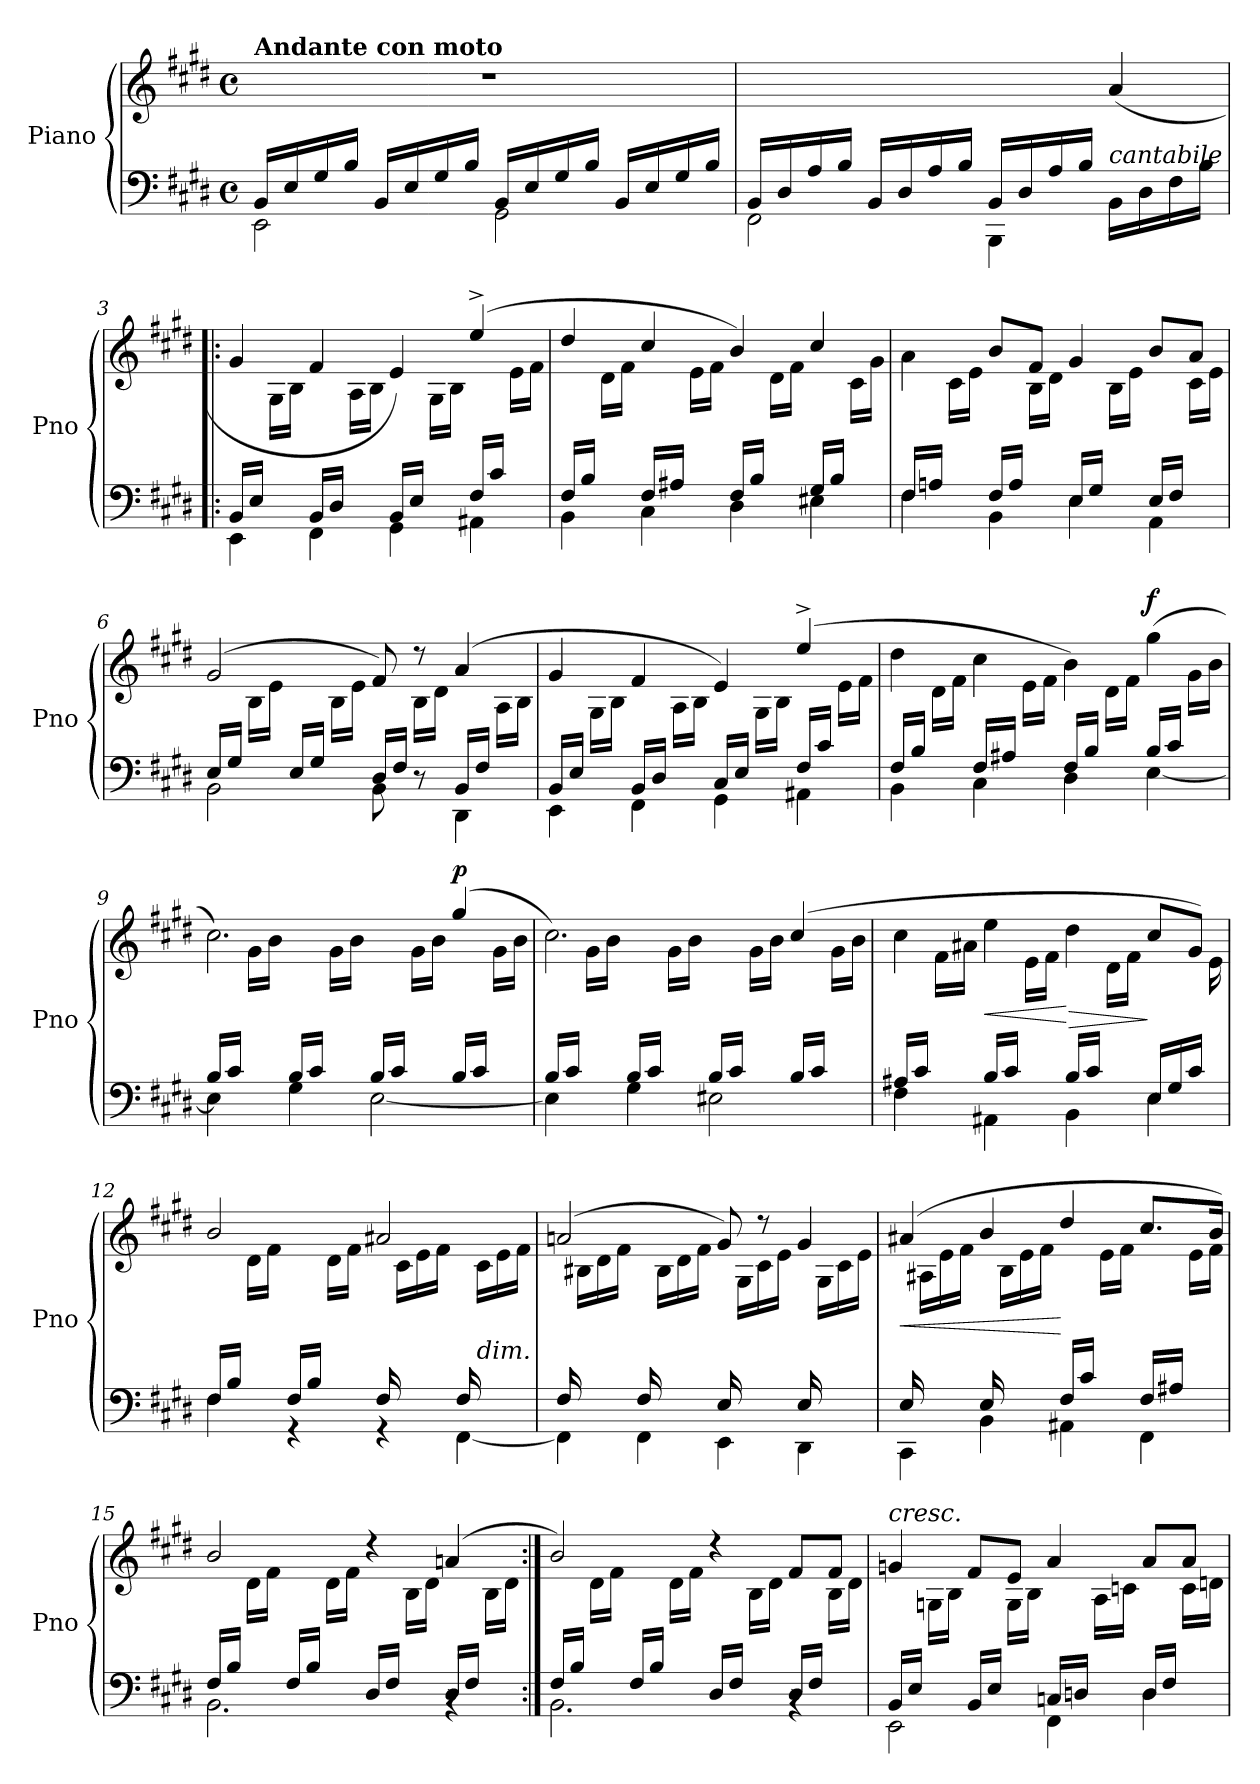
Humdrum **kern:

**kern	**kern	**dynam
*part1	*part1	*part1
*staff2	*staff1	*staff1/2
*I"Piano	*	*
*I'Pno	*	*
*clefF4	*clefG2	*
*k[f#c#g#d#]	*k[f#c#g#d#]	*
*M4/4	*M4/4	*
*met(c)	*met(c)	*
=1	=1	=1
*^	*	*
!	!	!LO:TX:a:B:t=Andante con moto	!
16BB/LL	2EE\	1r	.
16E/	.	.	.
16G#/	.	.	.
16B/JJ	.	.	.
16BB/LL	.	.	.
16E/	.	.	.
16G#/	.	.	.
16B/JJ	.	.	.
16BB/LL	2GG#\	.	.
16E/	.	.	.
16G#/	.	.	.
16B/JJ	.	.	.
16BB/LL	.	.	.
16E/	.	.	.
16G#/	.	.	.
16B/JJ	.	.	.
=2	=2	=2	=2
*	*	*^	*
16BB/LL	2FF#\	1ryy	2.ryy	.
16D#/	.	.	.	.
16A/	.	.	.	.
16B/JJ	.	.	.	.
16BB/LL	.	.	.	.
16D#/	.	.	.	.
16A/	.	.	.	.
16B/JJ	.	.	.	.
16BB/LL	4BBB\	.	.	.
16D#/	.	.	.	.
16A/	.	.	.	.
16B/JJ	.	.	.	.
!LO:TX:a:i:t=cantabile	!	!	!	!
16BB\LL	4ryy	.	(>4a/	.
16D#\	.	.	.	.
16F#\	.	.	.	.
16B\JJ	.	.	.	.
=3!|:	=3!|:	=3!|:	=3!|:	=3!|:
16BB/LL	4EE\	4g#/	8ryy	.
16E/JJ	.	.	.	.
8ryy	.	.	16G#\LL	.
.	.	.	16B\JJ	.
16BB/LL	4FF#\	4f#/	8ryy	.
16D#/JJ	.	.	.	.
8ryy	.	.	16A\LL	.
.	.	.	16B\JJ	.
16BB/LL	4GG#\	4e/)	8ryy	.
16E/JJ	.	.	.	.
8ryy	.	.	16G#\LL	.
.	.	.	16B\JJ	.
16F#/LL	4AA#X\	(>4ee^/	8ryy	.
16c#/JJ	.	.	.	.
8ryy	.	.	16e\LL	.
.	.	.	16f#\JJ	.
!!LO:LB:g=z	!!
=4	=4	=4	=4	=4
16F#/LL	4BB\	4dd#/	8ryy	.
16B/JJ	.	.	.	.
8ryy	.	.	16d#\LL	.
.	.	.	16f#\JJ	.
16F#/LL	4C#\	4cc#/	8ryy	.
16A#X/JJ	.	.	.	.
8ryy	.	.	16e\LL	.
.	.	.	16f#\JJ	.
16F#/LL	4D#\	4b/)	8ryy	.
16B/JJ	.	.	.	.
8ryy	.	.	16d#\LL	.
.	.	.	16f#\JJ	.
16G#/LL	4E#X\	4cc#/	8ryy	.
16B/JJ	.	.	.	.
8ryy	.	.	16c#\LL	.
.	.	.	16g#\JJ	.
=5	=5	=5	=5	=5
16F#/LL	4F#\	4a\	8ryy	.
16An/JJ	.	.	.	.
8ryy	.	.	16c#\LL	.
.	.	.	16e\JJ	.
16F#/LL	4BB\	8b/L	8ryy	.
16A/JJ	.	.	.	.
8ryy	.	8f#/J	16B\LL	.
.	.	.	16d#\JJ	.
16E/LL	4E\	4g#/	8ryy	.
16G#/JJ	.	.	.	.
8ryy	.	.	16B\LL	.
.	.	.	16e\JJ	.
16E/LL	4AA\	8b/L	8ryy	.
16F#/JJ	.	.	.	.
8ryy	.	8a/J	16c#\LL	.
.	.	.	16e\JJ	.
=6	=6	=6	=6	=6
16E/LL	2BB\	(>2g#/	8ryy	.
16G#/JJ	.	.	.	.
8ryy	.	.	16B\LL	.
.	.	.	16e\JJ	.
16E/LL	.	.	8ryy	.
16G#/JJ	.	.	.	.
8ryy	.	.	16B\LL	.
.	.	.	16e\JJ	.
16D#/LL	8BB\	8f#/)	8ryy	.
16F#/JJ	.	.	.	.
8ryy	8r	8r	16B\LL	.
.	.	.	16d#\JJ	.
16BB/LL	4DD#\	(>4a/	8ryy	.
16F#/JJ	.	.	.	.
8ryy	.	.	16A\LL	.
.	.	.	16B\JJ	.
=7	=7	=7	=7	=7
16BB/LL	4EE\	4g#/	8ryy	.
16E/JJ	.	.	.	.
8ryy	.	.	16G#\LL	.
.	.	.	16B\JJ	.
16BB/LL	4FF#\	4f#/	8ryy	.
16D#/JJ	.	.	.	.
8ryy	.	.	16A\LL	.
.	.	.	16B\JJ	.
16C#/LL	4GG#\	4e/)	8ryy	.
16E/JJ	.	.	.	.
8ryy	.	.	16G#\LL	.
.	.	.	16B\JJ	.
16F#/LL	4AA#X\	(>4ee^/	8ryy	.
16c#/JJ	.	.	.	.
8ryy	.	.	16e\LL	.
.	.	.	16f#\JJ	.
!!LO:LB:g=z	!!
=8	=8	=8	=8	=8
16F#/LL	4BB\	4dd#\	8ryy	.
16B/JJ	.	.	.	.
8ryy	.	.	16d#\LL	.
.	.	.	16f#\JJ	.
16F#/LL	4C#\	4cc#\	8ryy	.
16A#X/JJ	.	.	.	.
8ryy	.	.	16e\LL	.
.	.	.	16f#\JJ	.
16F#/LL	4D#\	4b\)	8ryy	.
16B/JJ	.	.	.	.
8ryy	.	.	16d#\LL	.
.	.	.	16f#\JJ	.
!	!	!	!	!LO:DY:a
16B/LL	[4E\	(>4gg#\	8ryy	f
16c#/JJ	.	.	.	.
8ryy	.	.	16g#\LL	.
.	.	.	16b\JJ	.
=9	=9	=9	=9	=9
16B/LL	4E\]	2.cc#\)	8ryy	.
16c#/JJ	.	.	.	.
8ryy	.	.	16g#\LL	.
.	.	.	16b\JJ	.
16B/LL	4G#\	.	8ryy	.
16c#/JJ	.	.	.	.
8ryy	.	.	16g#\LL	.
.	.	.	16b\JJ	.
16B/LL	[2E\	.	8ryy	.
16c#/JJ	.	.	.	.
8ryy	.	.	16g#\LL	.
.	.	.	16b\JJ	.
!	!	!	!	!LO:DY:a
16B/LL	.	(>4gg#/	8ryy	p
16c#/JJ	.	.	.	.
8ryy	.	.	16g#\LL	.
.	.	.	16b\JJ	.
=10	=10	=10	=10	=10
16B/LL	4E\]	2.cc#\)	8ryy	.
16c#/JJ	.	.	.	.
8ryy	.	.	16g#\LL	.
.	.	.	16b\JJ	.
16B/LL	4G#\	.	8ryy	.
16c#/JJ	.	.	.	.
8ryy	.	.	16g#\LL	.
.	.	.	16b\JJ	.
16B/LL	2E#X\	.	8ryy	.
16c#/JJ	.	.	.	.
8ryy	.	.	16g#\LL	.
.	.	.	16b\JJ	.
16B/LL	.	(>4cc#/	8ryy	.
16c#/JJ	.	.	.	.
8ryy	.	.	16g#\LL	.
.	.	.	16b\JJ	.
=11	=11	=11	=11	=11
16A#X/LL	(>4F#\	4cc#\	8ryy	.
16c#/JJ	.	.	.	.
8ryy	.	.	16f#\LL	.
.	.	.	16a#X\JJ	.
!	!	!	!	!LO:HP:b
16B/LL	4AA#X\	4ee\	8ryy	<
16c#/JJ	.	.	.	.
8ryy	.	.	16e\LL	.
.	.	.	16f#\JJ	.
!	!	!	!	!LO:HP:n=1:b
16B/LL	4BB\	4dd#\	8ryy	[ >
16c#/JJ	.	.	.	.
8ryy	.	.	16d#\LL	.
.	.	.	16f#\JJ	.
16E/LL	4E\	8cc#/L	8.ryy	]
16G#/	.	.	.	.
16c#/JJ	.	8g#/J)	.	.
16ryy	.	.	16e\	.
!!LO:LB:g=z	!!
=12	=12	=12	=12	=12
16F#/LL	4F#\	2b/	8ryy	.
16B/JJ	.	.	.	.
8ryy	.	.	16d#\LL	.
.	.	.	16f#\JJ	.
16F#/LL	4r	.	8ryy	.
16B/JJ	.	.	.	.
8ryy	.	.	16d#\LL	.
.	.	.	16f#\JJ	.
16F#/	4r	2a#X/)	16ryy	.
8.ryy	.	.	16c#\LL	.
.	.	.	16e\	.
.	.	.	16f#\JJ	.
16F#/	[4FF#\	.	16ryy	.
!LO:TX:a:i:t=dim.	!	!	!	!
8.ryy	.	.	16c#\LL	.
.	.	.	16e\	.
.	.	.	16f#\JJ	.
=13	=13	=13	=13	=13
16F#/	4FF#\]	(>2an/	16ryy	.
8.ryy	.	.	16B#X\LL	.
.	.	.	16d#\	.
.	.	.	16f#\JJ	.
16F#/	4FF#\	.	16ryy	.
8.ryy	.	.	16B#\LL	.
.	.	.	16d#\	.
.	.	.	16f#\JJ	.
16E/	4EE\	8g#/)	16ryy	.
8.ryy	.	.	16G#\LL	.
.	.	8r	16c#\	.
.	.	.	16e\JJ	.
16E/	4DD#\	4g#/	16ryy	.
8.ryy	.	.	16G#\LL	.
.	.	.	16c#\	.
.	.	.	16e\JJ	.
=14	=14	=14	=14	=14
!	!	!	!	!LO:HP:b
16E/	4CC#\	(>4a#X/	16ryy	<
8.ryy	.	.	16A#X\LL	.
.	.	.	16e\	.
.	.	.	16f#\JJ	.
16E/	4BB\	4b/	16ryy	.
8.ryy	.	.	16B\LL	.
.	.	.	16e\	.
.	.	.	16f#\JJ	.
16F#/LL	4AA#X\	4dd#/	8ryy	[
16c#/JJ	.	.	.	.
8ryy	.	.	16e\LL	.
.	.	.	16f#\JJ	.
16F#/LL	4FF#\	8.cc#/L	8ryy	.
16A#X/JJ	.	.	.	.
8ryy	.	.	16e\LL	.
.	.	16b/Jk)	16f#\JJ	.
=15	=15	=15	=15	=15
16F#/LL	2.BB\	2b/	8ryy	.
16B/JJ	.	.	.	.
8ryy	.	.	16d#\LL	.
.	.	.	16f#\JJ	.
16F#/LL	.	.	8ryy	.
16B/JJ	.	.	.	.
8ryy	.	.	16d#\LL	.
.	.	.	16f#\JJ	.
16D#/LL	.	4r	8ryy	.
16F#/JJ	.	.	.	.
8ryy	.	.	16B\LL	.
.	.	.	16d#\JJ	.
16D#/LL	4rBB	(>4an/	8ryy	.
16F#/JJ	.	.	.	.
8ryy	.	.	16B\LL	.
.	.	.	16d#\JJ	.
!!LO:LB:g=z	!!
=16:|!	=16:|!	=16:|!	=16:|!	=16:|!
16F#/LL	2.BB\	2b/)	8ryy	.
16B/JJ	.	.	.	.
8ryy	.	.	16d#\LL	.
.	.	.	16f#\JJ	.
16F#/LL	.	.	8ryy	.
16B/JJ	.	.	.	.
8ryy	.	.	16d#\LL	.
.	.	.	16f#\JJ	.
16D#/LL	.	4r	8ryy	.
16F#/JJ	.	.	.	.
8ryy	.	.	16B\LL	.
.	.	.	16d#\JJ	.
16D#/LL	4rBB	8f#/L	8ryy	.
16F#/JJ	.	.	.	.
8ryy	.	8f#/J	16B\LL	.
.	.	.	16d#\JJ	.
=17	=17	=17	=17	=17
!	!	!LO:TX:a:i:t=cresc.	!	!
16BB/LL	2EE\	4gn/	8ryy	.
16E/JJ	.	.	.	.
8ryy	.	.	16Gn\LL	.
.	.	.	16B\JJ	.
16BB/LL	.	8f#/L	8ryy	.
16E/JJ	.	.	.	.
8ryy	.	8e/J	16G\LL	.
.	.	.	16B\JJ	.
16Cn/LL	4FF#\	4a/	8ryy	.
16Dn/JJ	.	.	.	.
8ryy	.	.	16A\LL	.
.	.	.	16cn\JJ	.
16D/LL	4D\	8a/L	8ryy	.
16F#/JJ	.	.	.	.
8ryy	.	8a/J	16c\LL	.
.	.	.	16dn\JJ	.
*v	*v	*	*	*
*	*v	*v	*
=	=	=
*-	*-	*-
